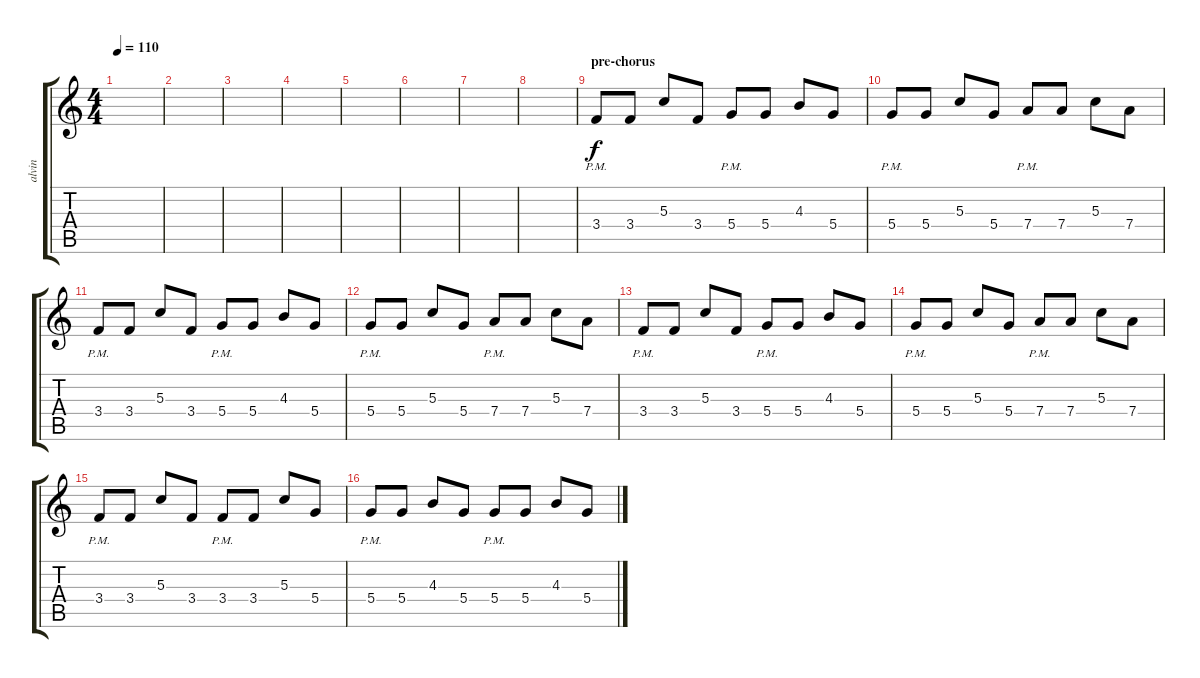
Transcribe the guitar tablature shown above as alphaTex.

\track ("alvin" "alvin") {instrument distortionguitar}
\staff {score tabs}
\tuning (E4 B3 G3 D3 A2 E2) {hide}
\ts (4 4)
\tempo 110
\clef g2
\ks c
|
|
|
|
|
|
|
|
\section ("" "pre-chorus")
3.4{pm}.8{volume 8} 3.4.8 5.3.8 3.4.8 5.4{pm}.8 5.4.8 4.3.8 5.4.8 |
5.4{pm}.8 5.4.8 5.3.8 5.4.8 7.4{pm}.8 7.4.8 5.3.8 7.4.8 |
3.4{pm}.8 3.4.8 5.3.8 3.4.8 5.4{pm}.8 5.4.8 4.3.8 5.4.8 |
5.4{pm}.8 5.4.8 5.3.8 5.4.8 7.4{pm}.8 7.4.8 5.3.8 7.4.8 |
3.4{pm}.8 3.4.8 5.3.8 3.4.8 5.4{pm}.8 5.4.8 4.3.8 5.4.8 |
5.4{pm}.8 5.4.8 5.3.8 5.4.8 7.4{pm}.8 7.4.8 5.3.8 7.4.8 |
3.4{pm}.8 3.4.8 5.3.8 3.4.8 3.4{pm}.8 3.4.8 5.3.8 5.4.8 |
5.4{pm}.8 5.4.8 4.3.8 5.4.8 5.4{pm}.8 5.4.8 4.3.8 5.4.8
